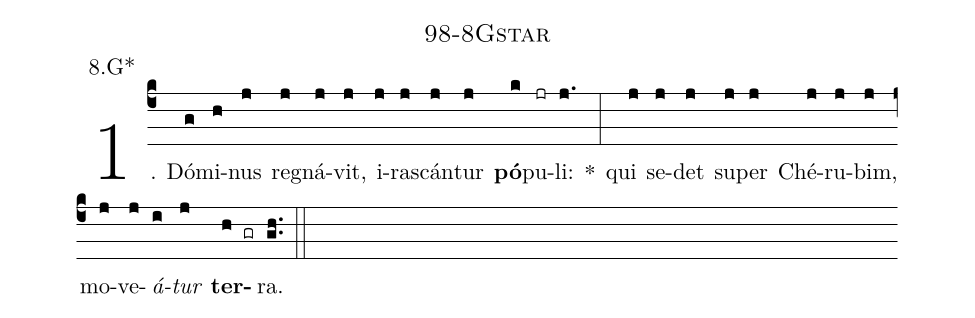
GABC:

name: 98-8Gstar;
annotation: 8.G*;
%%
(c4)1. Dó(g)mi(h)nus(j) re(j)gná(j)vit,(j) i(j)ras(j)cán(j)tur(j) <b>pó</b>(k)pu(jr)li:(j.) *(:) qui(j) se(j)det(j) su(j)per(j) Ché(j)ru(j)bim,(j) mo(j)ve(j)<i>á</i>(i)<i>tur</i>(j) <b>ter</b>(h gr)ra.(gh..) (::)
